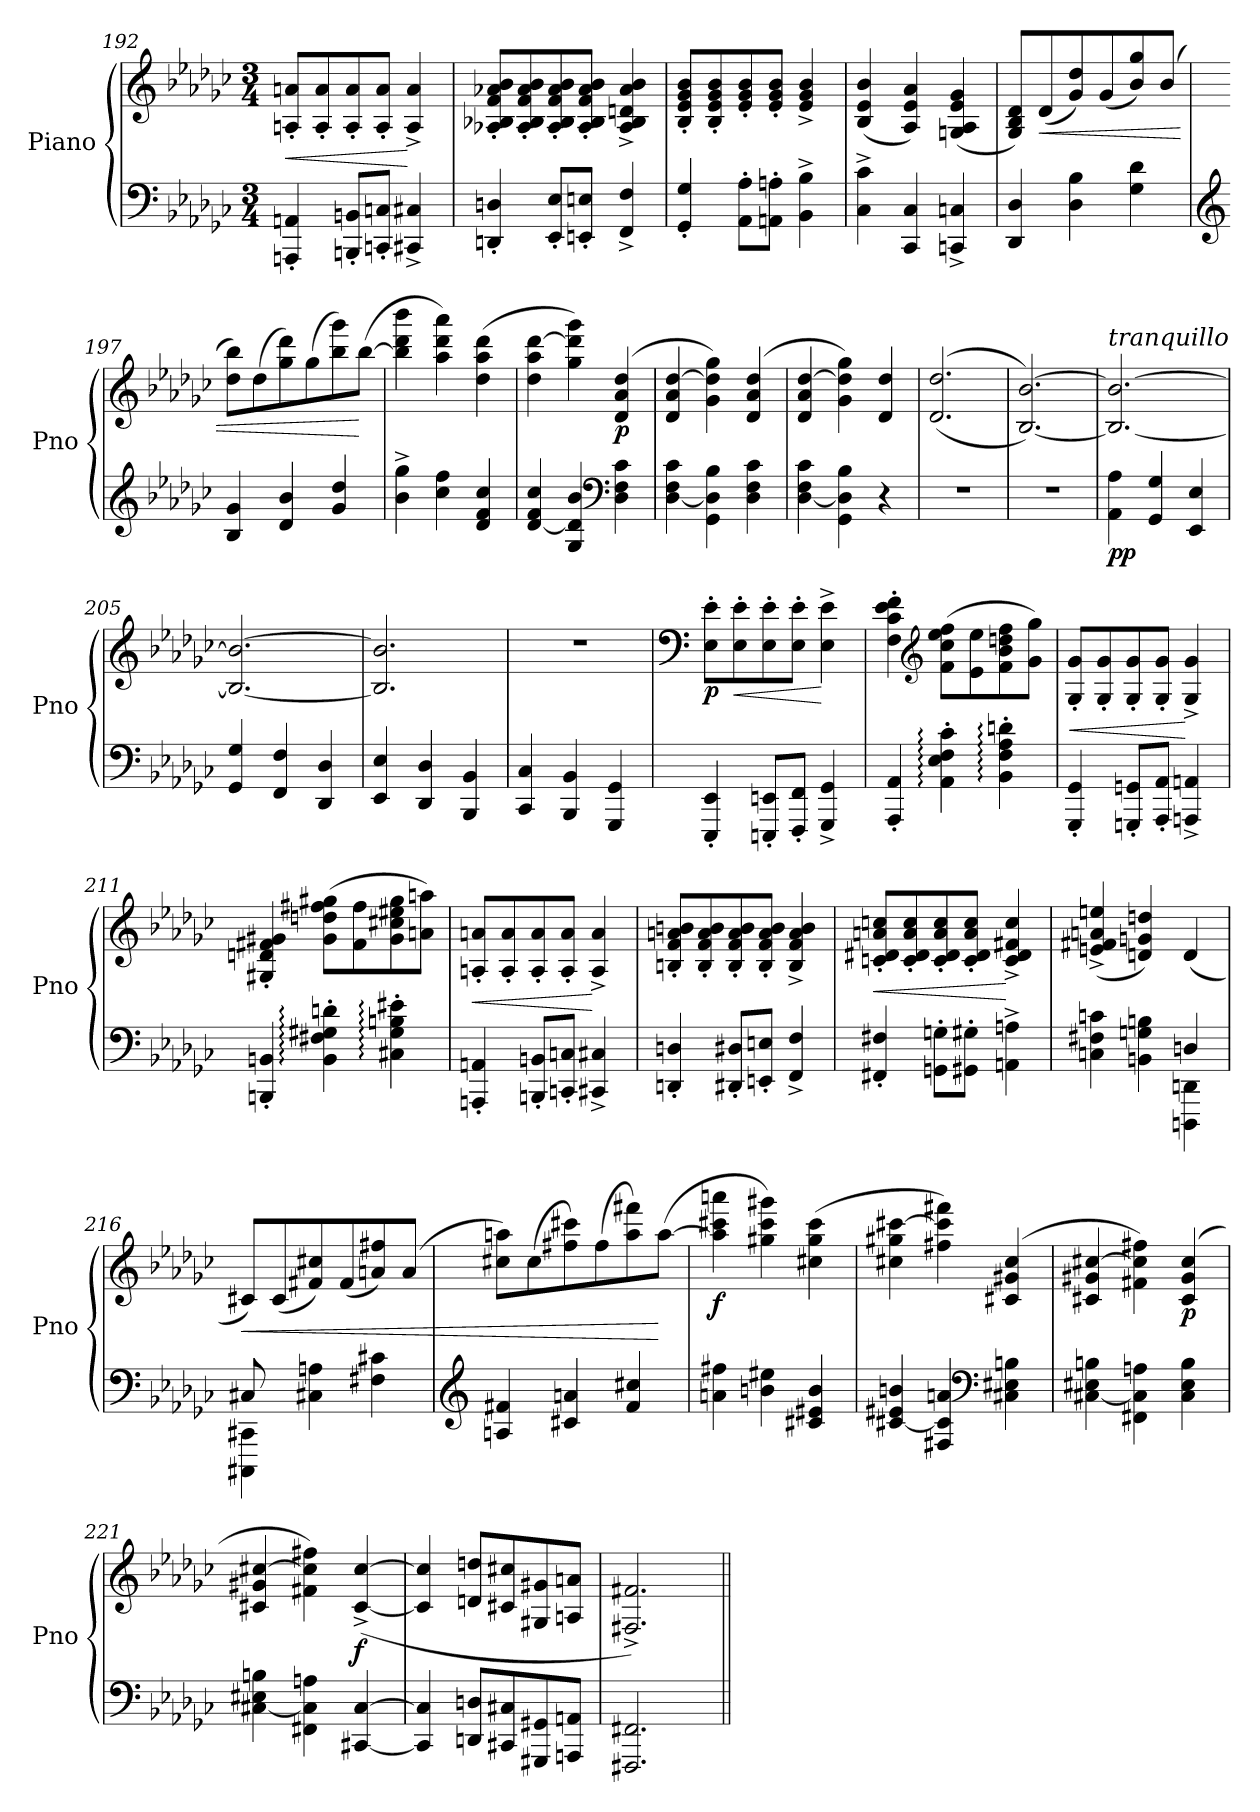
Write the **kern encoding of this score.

**kern	**kern	**dynam
*part1	*part1	*part1
*staff2	*staff1	*staff1/2
*I"Piano	*	*
*I'Pno	*	*
*clefF4	*clefG2	*
*k[b-e-a-d-g-c-]	*k[b-e-a-d-g-c-]	*
*M3/4	*M3/4	*
=192	=192	=192
!	!	!LO:HP:b
4AAAn/' 4AAn/'	8An/' 8an/'L	<
.	8A/' 8a/'	.
8BBBn/' 8BBn/'L	8A/' 8a/'	.
8CCn/' 8Cn/'J	8A/' 8a/'J	.
4CC#X/^ 4C#X/^	4A/^ 4a/^	[
=193	=193	=193
4DDn/' 4Dn/'	8A-X/' 8B-X/' 8f/' 8a-X/' 8b-/'L	.
.	8A-/' 8B-/' 8f/' 8a-/' 8b-/'	.
8EE-/' 8E-/'L	8A-/' 8B-/' 8f/' 8a-/' 8b-/'	.
8EEn/' 8En/'J	8A-/' 8B-/' 8f/' 8a-/' 8b-/'J	.
4FF/^ 4F/^	4A-/^ 4B-/^ 4dn/^ 4a-/^ 4b-/^	.
!!LO:LB:g=z
=194	=194	=194
4GG-/' 4G-/'	8B-/' 8e-/' 8g-/' 8b-/'L	.
.	8B-/' 8e-/' 8g-/' 8b-/'	.
8AA-\' 8A-\'L	8e-/' 8g-/' 8b-/'	.
8AAn\' 8An\'J	8e-/' 8g-/' 8b-/'J	.
4BB-\^ 4B-\^	4e-/^ 4g-/^ 4b-/^	.
!!LO:LB:g=z
=195	=195	=195
4C-\^ 4c-\^	(>4B-/ 4e-/ 4b-/	.
4CC-/ 4C-/	4A-/ 4e-/ 4a-/)	.
4CCn/^ 4Cn/^	(>4Gn/ 4A-/ 4e-/ 4g-/	.
=196	=196	=196
4DD-/ 4D-/	8G-/ 8B-/ 8d-/L)	.
!	!	!LO:HP:b
.	(<8d-/	<
4D-\ 4B-\	8g-/ 8dd-/)	.
.	(<8g-/	.
4G-\ 4d-\	8b-/ 8gg-/)	.
.	(>8b-/J	.
=197	=197	=197
*clefG2	*	*
4B-/ 4g-/	8dd-\ 8bb-\L)	.
.	(>8dd-\	.
4d-/ 4b-/	8gg-\ 8ddd-\)	.
.	(>8gg-\	.
4g-/ 4dd-/	8bb-\ 8ggg-\)	.
.	(>[8bb-\J	[
=198	=198	=198
4b-\^ 4gg-\^	4bb-\] 4ddd-\ 4bbb-\	.
4cc-\ 4ff\	4aa-\ 4ddd-\ 4aaa-\)	.
4d-/ 4f/ 4cc-/	(>4dd-\ 4aa-\ 4ddd-\	.
=199	=199	=199
[4d-/ 4f/ 4cc-/	4dd-\ 4aa-\ [4ddd-\	.
4G-/ 4d-/] 4b-/	4gg-\ 4ddd-\] 4ggg-\)	.
*clefF4	*	*
!	!	!LO:DY:b
4D-\ 4F\ 4c-\	(>4d-/ 4a-/ 4dd-/	p
=200	=200	=200
[4D-\ 4F\ 4c-\	4d-/ 4a-/ [4dd-/	.
4GG-\ 4D-\] 4B-\	4g-\ 4dd-\] 4gg-\)	.
4D-\ 4F\ 4c-\	(>4d-/ 4a-/ 4dd-/	.
!!LO:LB:g=z
=201	=201	=201
[4D-\ 4F\ 4c-\	4d-/ 4a-/ [4dd-/	.
4GG-\ 4D-\] 4B-\	4g-\ 4dd-\] 4gg-\)	.
4r	4d-/ 4dd-/	.
=202	=202	=202
2.r	(<(>2.d-/ 2.dd-/	.
=203	=203	=203
2.r	[2.B-/ [2.b-/))	.
!!LO:LB:g=z
=204	=204	=204
!	!LO:TX:a:i:t=tranquillo	!
!	!	!LO:DY:b=2
4AA-\ 4A-\	2.B-/_ 2.b-/_	pp
4GG-/ 4G-/	.	.
4EE-/ 4E-/	.	.
=205	=205	=205
4GG-/ 4G-/	2.B-/_ 2.b-/_	.
4FF/ 4F/	.	.
4DD-/ 4D-/	.	.
=206	=206	=206
4EE-/ 4E-/	2.B-/] 2.b-/]	.
4DD-/ 4D-/	.	.
4BBB-/ 4BB-/	.	.
=207	=207	=207
4CC-/ 4C-/	2.r	.
4BBB-/ 4BB-/	.	.
4GGG-/ 4GG-/	.	.
=208	=208	=208
*	*clefF4	*
!	!	!LO:DY:b
4EEE-/' 4EE-/'	8E-\' 8e-\'L	p
!	!	!LO:HP:b
.	8E-\' 8e-\'	<
8EEEn/' 8EEn/'L	8E-\' 8e-\'	.
8FFF/' 8FF/'J	8E-\' 8e-\'J	.
4GGG-/^ 4GG-/^	4E-\^ 4e-\^	[
=209	=209	=209
4AAA-/' 4AA-/'	4F\' 4c-\' 4e-\' 4f\'	.
*	*clefG2	*
4AA-\:' 4E-\:' 4F\:' 4c-\:'	(>8f\ 8cc-\ 8ee-\ 8ff\L	.
.	8e-\ 8ee-\	.
4BB-\:' 4F\:' 4A-\:' 4dn\:'	8f\ 8b-\ 8ddn\ 8ff\	.
.	8g-\ 8gg-\J)	.
!!LO:LB:g=z
=210	=210	=210
!	!	!LO:HP:b
!	!	!LO:DY:n=1:a
4GGG-/' 4GG-/'	8G-/' 8g-/'L	< other-dynamics
.	8G-/' 8g-/'	.
8GGGn/' 8GGn/'L	8G-/' 8g-/'	.
8AAA-/' 8AA-/'J	8G-/' 8g-/'J	.
4AAAn/^ 4AAn/^	4G-/^ 4g-/^	[
!!LO:PB:g=z
=211	=211	=211
4BBBn/' 4BBn/'	4G#X/' 4dn/' 4f#X/' 4g#X/'	.
4BB\:' 4F#X\:' 4G#X\:' 4dn\:'	(>8g#\ 8ddn\ 8ff#X\ 8gg#X\L	.
.	8f#\ 8ff#\	.
4C#X\:' 4G#\:' 4Bn\:' 4e#X\:'	8g#\ 8cc#X\ 8ee#X\ 8gg#\	.
.	8an\ 8aan\J)	.
=212	=212	=212
!	!	!LO:HP:b
4AAAn/' 4AAn/'	8An/' 8an/'L	<
.	8A/' 8a/'	.
8BBBn/' 8BBn/'L	8A/' 8a/'	.
8CCn/' 8Cn/'J	8A/' 8a/'J	.
4CC#X/^ 4C#X/^	4A/^ 4a/^	[
=213	=213	=213
4DDn/' 4Dn/'	8Bn/' 8f/' 8an/' 8bn/'L	.
.	8B/' 8f/' 8a/' 8b/'	.
8DD#X/' 8D#X/'L	8B/' 8f/' 8a/' 8b/'	.
8EEn/' 8En/'J	8B/' 8f/' 8a/' 8b/'J	.
4FF/^ 4F/^	4B/^ 4f/^ 4a/^ 4b/^	.
!!LO:LB:g=z
=214	=214	=214
!	!	!LO:HP:b
4FF#X/' 4F#X/'	8cn/' 8d#X/' 8an/' 8ccn/'L	<
.	8c/' 8d#/' 8a/' 8cc/'	.
8GGn\' 8Gn\'L	8c/' 8d#/' 8a/' 8cc/'	.
8GG#X\' 8G#X\'J	8c/' 8d#/' 8a/' 8cc/'J	.
4AAn\^ 4An\^	4c/^ 4d#/^ 4f#X/^ 4cc/^	[
!!LO:LB:g=z
=215	=215	=215
*^	*	*
2ryy	4Cn\ 4F#X\ 4cn\	(>4en/^ 4f#X/^ 4an/^ 4een/^	.
.	4BBn\ 4Gn\ 4Bn\	4dn/ 4gn/ 4ddn/)	.
4Dn/	4DDDn\ 4DDn\	(>4d/	.
=216	=216	=216	=216
!	!	!	!LO:HP:b
8C#X/	4CCC#X\ 4CC#X\	8c#X/L)	<
2ryy	.	(>8c#/	.
.	4C#X\ 4An\	8f#X/ 8cc#X/)	.
.	.	(>8f#/	.
.	4F#X\ 4c#X\	8an/ 8ff#X/)	.
8ryy	.	(>8a/J	.
*v	*v	*	*
=217	=217	=217
*clefG2	*	*
4An/ 4f#X/	8cc#X\ 8aan\L)	.
.	(>8cc#\	.
4c#X/ 4an/	8ff#X\ 8ccc#X\)	.
.	(>8ff#\	.
4f#/ 4cc#X/	8aa\ 8fff#X\)	.
.	(>[8aa\J	[
=218	=218	=218
!	!	!LO:DY:b
4an\ 4ff#X\	4aa\] 4ccc#X\ 4aaan\	f
4bn\ 4ee#X\	4gg#X\ 4ccc#\ 4ggg#X\)	.
4c#X/ 4e#X/ 4b/	(>4cc#X\ 4gg#\ 4ccc#\	.
!!LO:LB:g=z
=219	=219	=219
[4c#X/ 4e#X/ 4bn/	4cc#X\ 4gg#X\ [4ccc#X\	.
4F#X/ 4c#/] 4an/	4ff#X\ 4ccc#\] 4fff#X\)	.
*clefF4	*	*
4C#X\ 4E#X\ 4Bn\	(>4c#X/ 4g#X/ 4cc#/	.
!!LO:PB:g=z
=220	=220	=220
[4C#X\ 4E#X\ 4Bn\	4c#X/ 4g#X/ [4cc#X/	.
4FF#X\ 4C#\] 4An\	4f#X\ 4cc#\] 4ff#X\)	.
!	!	!LO:DY:b
4C#\ 4E#\ 4B\	(>4c#/ 4g#/ 4cc#/	p
=221	=221	=221
[4C#X\ 4E#X\ 4Bn\	4c#X/ 4g#X/ [4cc#X/	.
4FF#X\ 4C#\] 4An\	4f#X\ 4cc#\] 4ff#X\)	.
!	!	!LO:DY:b
[4CC#X/ [4C#/	(>[4c#/^ [4cc#/^	f
=222	=222	=222
4CC#/] 4C#/]	4c#/] 4cc#/]	.
8DDn/ 8Dn/L	8dn/ 8ddn/L	.
8CC#X/ 8C#X/	8c#X/ 8cc#X/	.
8GGG#X/ 8GG#X/	8G#X/ 8g#X/	.
8AAAn/ 8AAn/J	8An/ 8an/J	.
=223	=223	=223
2.FFF#X/ 2.FF#X/	2.F#X/^ 2.f#X/^)	.
=||	=||	=||
*-	*-	*-
